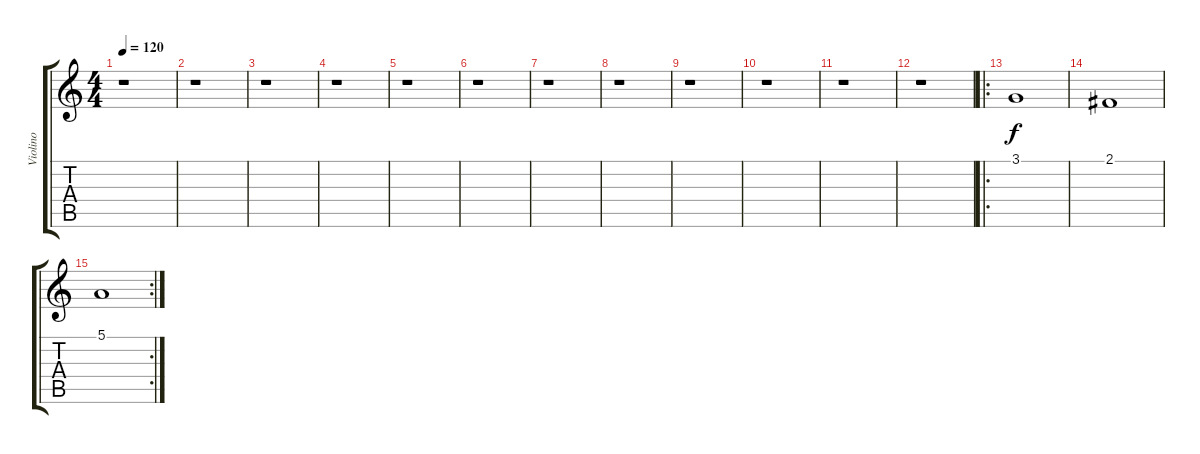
\track ("Violino" "Violino") {instrument violin}
\staff {score tabs}
\tuning (E4 B3 G3 D3 A2 E2) {hide}
\ts (4 4)
\tempo 120
\clef g2
\ks c
r.1{dy f instrument violin} |
r.1 |
r.1 |
r.1 |
r.1 |
r.1 |
r.1 |
r.1 |
r.1 |
r.1 |
r.1 |
r.1 |
\ro
3.1.1 |
2.1.1 |
\rc 2
5.1.1
